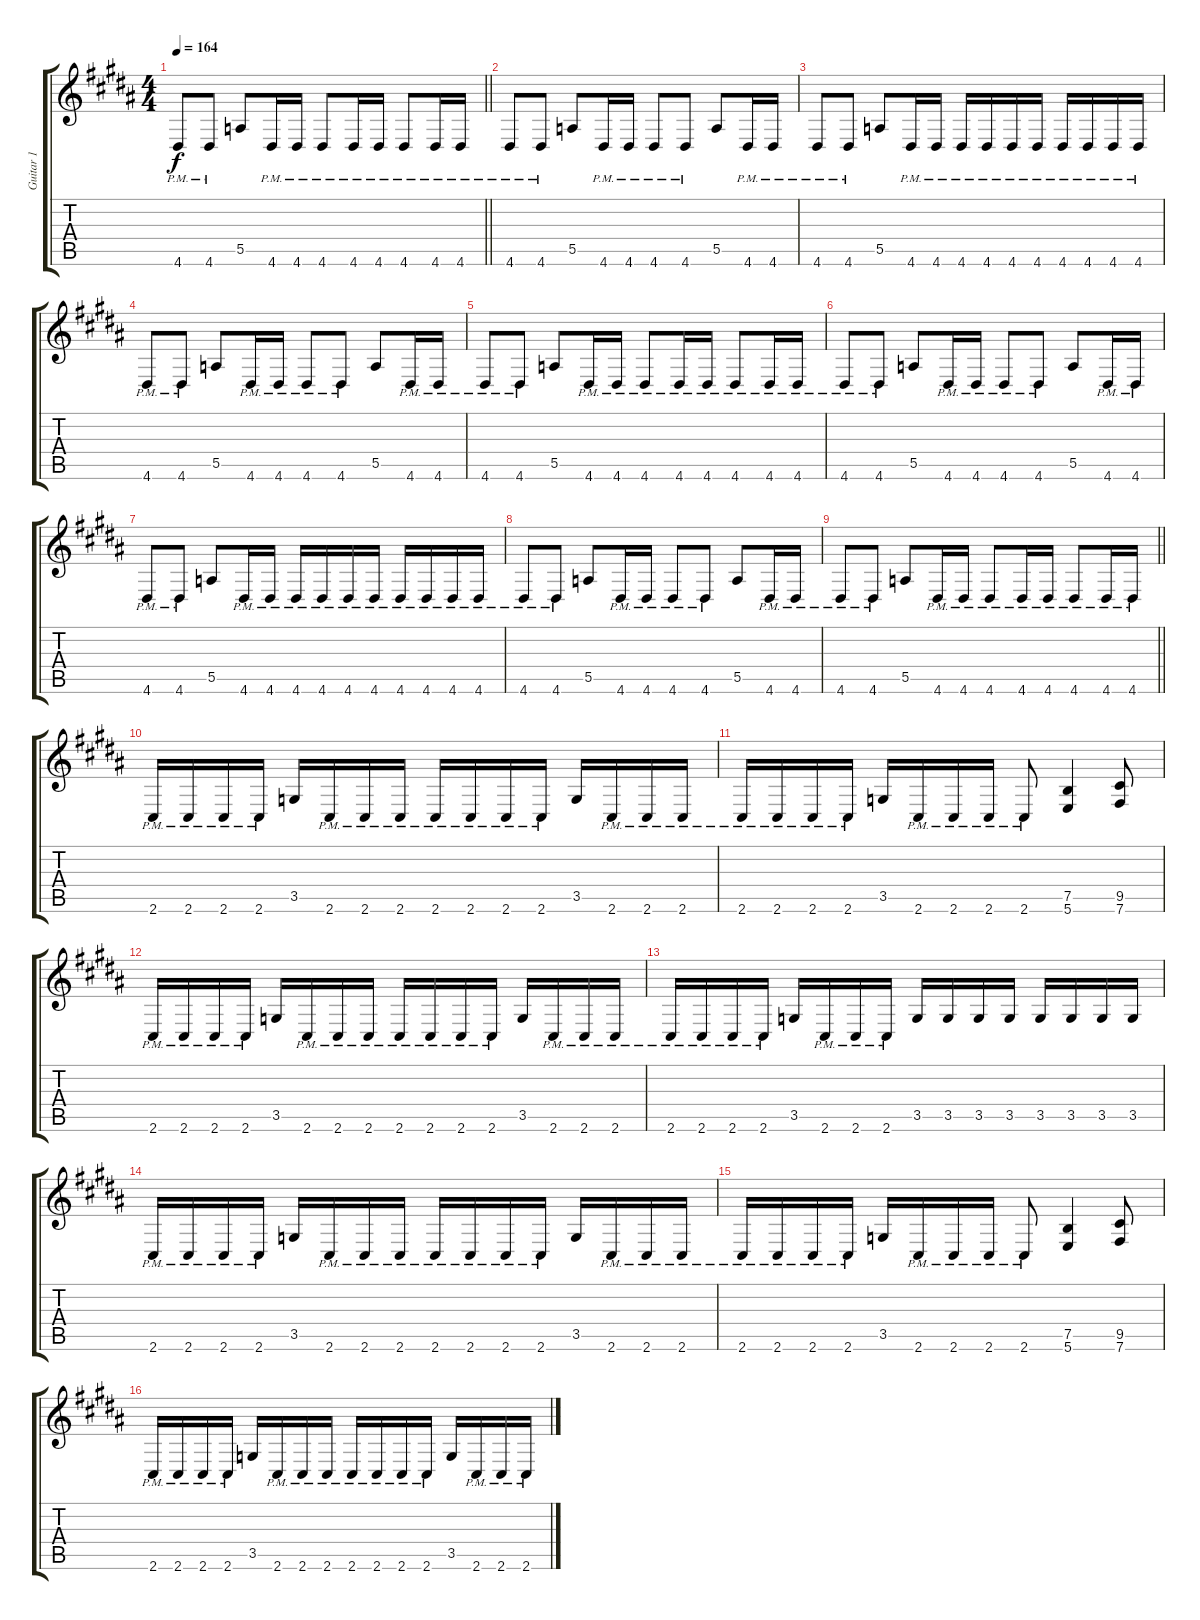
\track ("Guitar 1" "Guitar 1") {instrument overdrivenguitar}
\staff {score tabs}
\tuning (B3 Gb3 D3 A2 E2 B1) {hide}
\ts (4 4)
\tempo 164
\clef g2
\barLineRight lightlight
\ks g#minor
4.6{pm}.8{dy f} 4.6{pm}.8 5.5.8 4.6{pm}.16 4.6{pm}.16 4.6{pm}.8 4.6{pm}.16 4.6{pm}.16 4.6{pm}.8 4.6{pm}.16 4.6{pm}.16 |
4.6{pm}.8 4.6{pm}.8 5.5.8 4.6{pm}.16 4.6{pm}.16 4.6{pm}.8 4.6{pm}.8 5.5.8 4.6{pm}.16 4.6{pm}.16 |
4.6{pm}.8 4.6{pm}.8 5.5.8 4.6{pm}.16 4.6{pm}.16 4.6{pm}.16 4.6{pm}.16 4.6{pm}.16 4.6{pm}.16 4.6{pm}.16 4.6{pm}.16 4.6{pm}.16 4.6{pm}.16 |
4.6{pm}.8 4.6{pm}.8 5.5.8 4.6{pm}.16 4.6{pm}.16 4.6{pm}.8 4.6{pm}.8 5.5.8 4.6{pm}.16 4.6{pm}.16 |
4.6{pm}.8 4.6{pm}.8 5.5.8 4.6{pm}.16 4.6{pm}.16 4.6{pm}.8 4.6{pm}.16 4.6{pm}.16 4.6{pm}.8 4.6{pm}.16 4.6{pm}.16 |
4.6{pm}.8 4.6{pm}.8 5.5.8 4.6{pm}.16 4.6{pm}.16 4.6{pm}.8 4.6{pm}.8 5.5.8 4.6{pm}.16 4.6{pm}.16 |
4.6{pm}.8 4.6{pm}.8 5.5.8 4.6{pm}.16 4.6{pm}.16 4.6{pm}.16 4.6{pm}.16 4.6{pm}.16 4.6{pm}.16 4.6{pm}.16 4.6{pm}.16 4.6{pm}.16 4.6{pm}.16 |
4.6{pm}.8 4.6{pm}.8 5.5.8 4.6{pm}.16 4.6{pm}.16 4.6{pm}.8 4.6{pm}.8 5.5.8 4.6{pm}.16 4.6{pm}.16 |
\barLineRight lightlight
4.6{pm}.8 4.6{pm}.8 5.5.8 4.6{pm}.16 4.6{pm}.16 4.6{pm}.8 4.6{pm}.16 4.6{pm}.16 4.6{pm}.8 4.6{pm}.16 4.6{pm}.16 |
2.6{pm}.16 2.6{pm}.16 2.6{pm}.16 2.6{pm}.16 3.5.16 2.6{pm}.16 2.6{pm}.16 2.6{pm}.16 2.6{pm}.16 2.6{pm}.16 2.6{pm}.16 2.6{pm}.16 3.5.16 2.6{pm}.16 2.6{pm}.16 2.6{pm}.16 |
2.6{pm}.16 2.6{pm}.16 2.6{pm}.16 2.6{pm}.16 3.5.16 2.6{pm}.16 2.6{pm}.16 2.6{pm}.16 2.6{pm}.8 (7.5 5.6).4 (9.5 7.6).8 |
2.6{pm}.16 2.6{pm}.16 2.6{pm}.16 2.6{pm}.16 3.5.16 2.6{pm}.16 2.6{pm}.16 2.6{pm}.16 2.6{pm}.16 2.6{pm}.16 2.6{pm}.16 2.6{pm}.16 3.5.16 2.6{pm}.16 2.6{pm}.16 2.6{pm}.16 |
2.6{pm}.16 2.6{pm}.16 2.6{pm}.16 2.6{pm}.16 3.5.16 2.6{pm}.16 2.6{pm}.16 2.6{pm}.16 3.5.16 3.5.16 3.5.16 3.5.16 3.5.16 3.5.16 3.5.16 3.5.16 |
2.6{pm}.16 2.6{pm}.16 2.6{pm}.16 2.6{pm}.16 3.5.16 2.6{pm}.16 2.6{pm}.16 2.6{pm}.16 2.6{pm}.16 2.6{pm}.16 2.6{pm}.16 2.6{pm}.16 3.5.16 2.6{pm}.16 2.6{pm}.16 2.6{pm}.16 |
2.6{pm}.16 2.6{pm}.16 2.6{pm}.16 2.6{pm}.16 3.5.16 2.6{pm}.16 2.6{pm}.16 2.6{pm}.16 2.6{pm}.8 (7.5 5.6).4 (9.5 7.6).8 |
2.6{pm}.16 2.6{pm}.16 2.6{pm}.16 2.6{pm}.16 3.5.16 2.6{pm}.16 2.6{pm}.16 2.6{pm}.16 2.6{pm}.16 2.6{pm}.16 2.6{pm}.16 2.6{pm}.16 3.5.16 2.6{pm}.16 2.6{pm}.16 2.6{pm}.16
